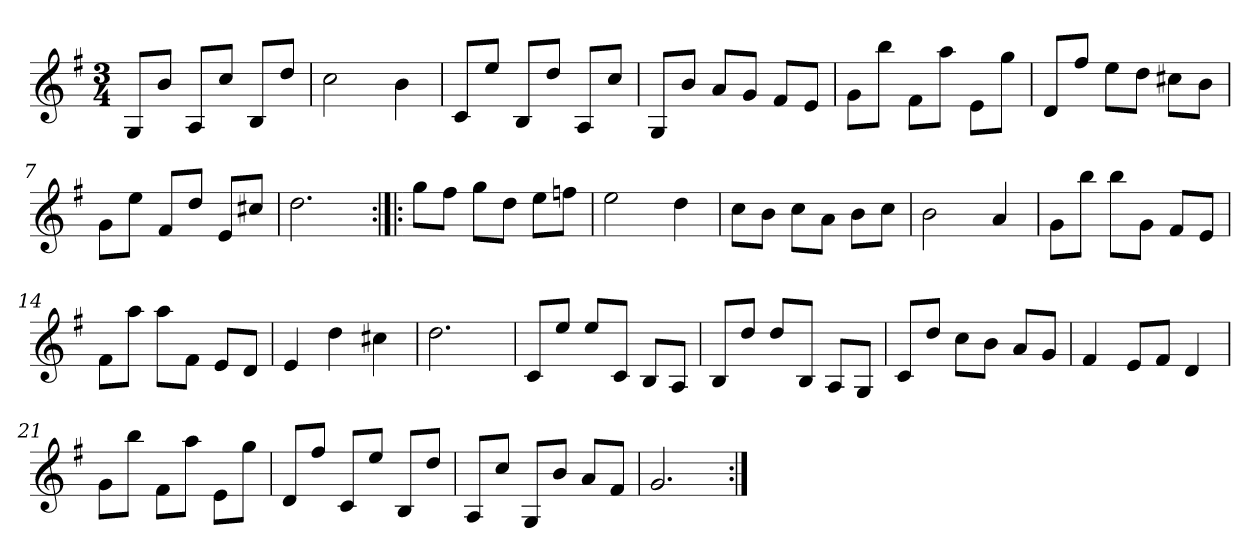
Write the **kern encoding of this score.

**kern
*part1
*staff1
*clefG2
*k[f#]
*G:
*M3/4
*MM120
=1
8G/L
8b/J
8A/L
8cc/J
8B/L
8dd/J
=2
2cc
4b
=3
8c/L
8ee/J
8B/L
8dd/J
8A/L
8cc/J
=4
8G/L
8b/J
8a/L
8g/J
8f#/L
8e/J
=5
8g\L
8bb\J
8f#\L
8aa\J
8e\L
8gg\J
=6
8d/L
8ff#/J
8ee\L
8dd\J
8cc#X\L
8b\J
=7
8g\L
8ee\J
8f#/L
8dd/J
8e/L
8cc#X/J
=8
2.dd
=9:|!|:
8gg\L
8ff#\J
8gg\L
8dd\J
8ee\L
8ffn\J
=10
2ee
4dd
=11
8cc\L
8b\J
8cc\L
8a\J
8b\L
8cc\J
=12
2b
4a
=13
8g\L
8bb\J
8bb\L
8g\J
8f#/L
8e/J
=14
8f#\L
8aa\J
8aa\L
8f#\J
8e/L
8d/J
=15
4e
4dd
4cc#X
=16
2.dd
=17
8c/L
8ee/J
8ee/L
8c/J
8B/L
8A/J
=18
8B/L
8dd/J
8dd/L
8B/J
8A/L
8G/J
=19
8c/L
8dd/J
8cc\L
8b\J
8a/L
8g/J
=20
4f#
8e/L
8f#/J
4d
=21
8g\L
8bb\J
8f#\L
8aa\J
8e\L
8gg\J
=22
8d/L
8ff#/J
8c/L
8ee/J
8B/L
8dd/J
=23
8A/L
8cc/J
8G/L
8b/J
8a/L
8f#/J
=24
2.g
=:|!
*-
